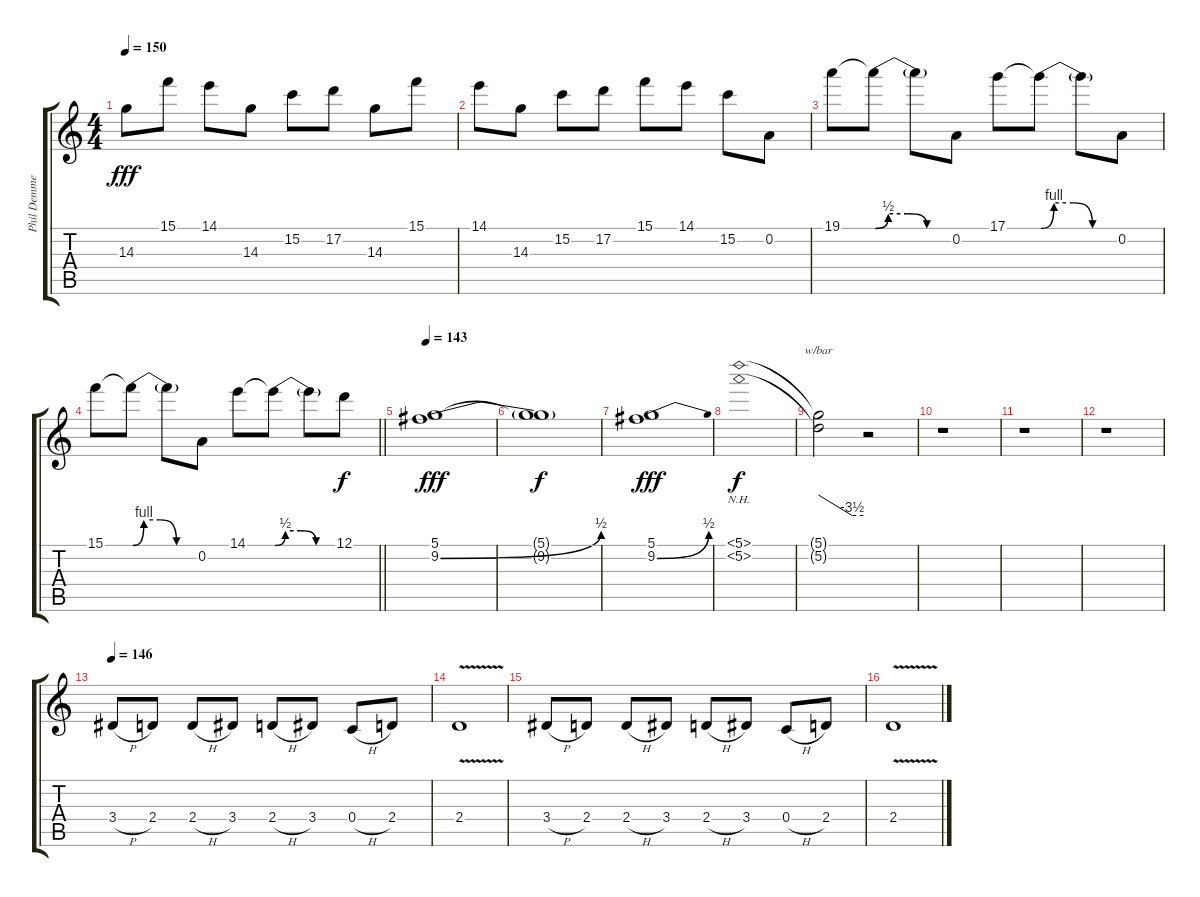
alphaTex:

\track ("Phil Demmel" "Phil Demme") {instrument distortionguitar}
\staff {score tabs}
\tuning (D4 A3 F3 C3 G2 C2) {hide}
\ts (4 4)
\tempo 150
\clef g2
\ks c
14.3.8{dy fff} 15.1.8 14.1.8 14.3.8 15.2.8 17.2.8 14.3.8 15.1.8 |
14.1.8 14.3.8 15.2.8 17.2.8 15.1.8 14.1.8 15.2.8 0.2.8 |
19.1.8 19.1{be (custom 0 0 10 2 25 2 40 0 60 0) t}.8 19.1{t}.8 0.2.8 17.1.8 17.1{be (custom 0 0 10 4 25 4 40 0 60 0) t}.8 17.1{t}.8 0.2.8 |
\barLineRight lightlight
15.1.8 15.1{be (custom 0 0 10 4 25 4 40 0 60 0) t}.8 15.1{t}.8 0.2.8 14.1.8 14.1{be (custom 0 0 10 2 25 2 40 0 60 0) t}.8 14.1{t}.8 12.1.8{dy f} |
\tempo 143
(5.1 9.2{be (bend 0 0 60 2)}).1{dy fff} |
(5.1{t} 9.2{t}).1{dy f} |
(5.1 9.2{be (bend 0 0 60 2)}).1{dy fff} |
(5.1{nh} 5.2{nh}).1{dy f} |
(5.1{t} 5.2{t}).2{tbe (custom default 0 0 45 -14 60 -14)} r.2 |
r.1 |
r.1 |
r.1 |
\tempo 146
3.4{h}.8{volume 5} 2.4.8 2.4{h}.8 3.4.8 2.4{h}.8 3.4.8 0.4{h}.8 2.4.8 |
2.4{v}.1 |
3.4{h}.8 2.4.8 2.4{h}.8 3.4.8 2.4{h}.8 3.4.8 0.4{h}.8 2.4.8 |
2.4{v}.1
